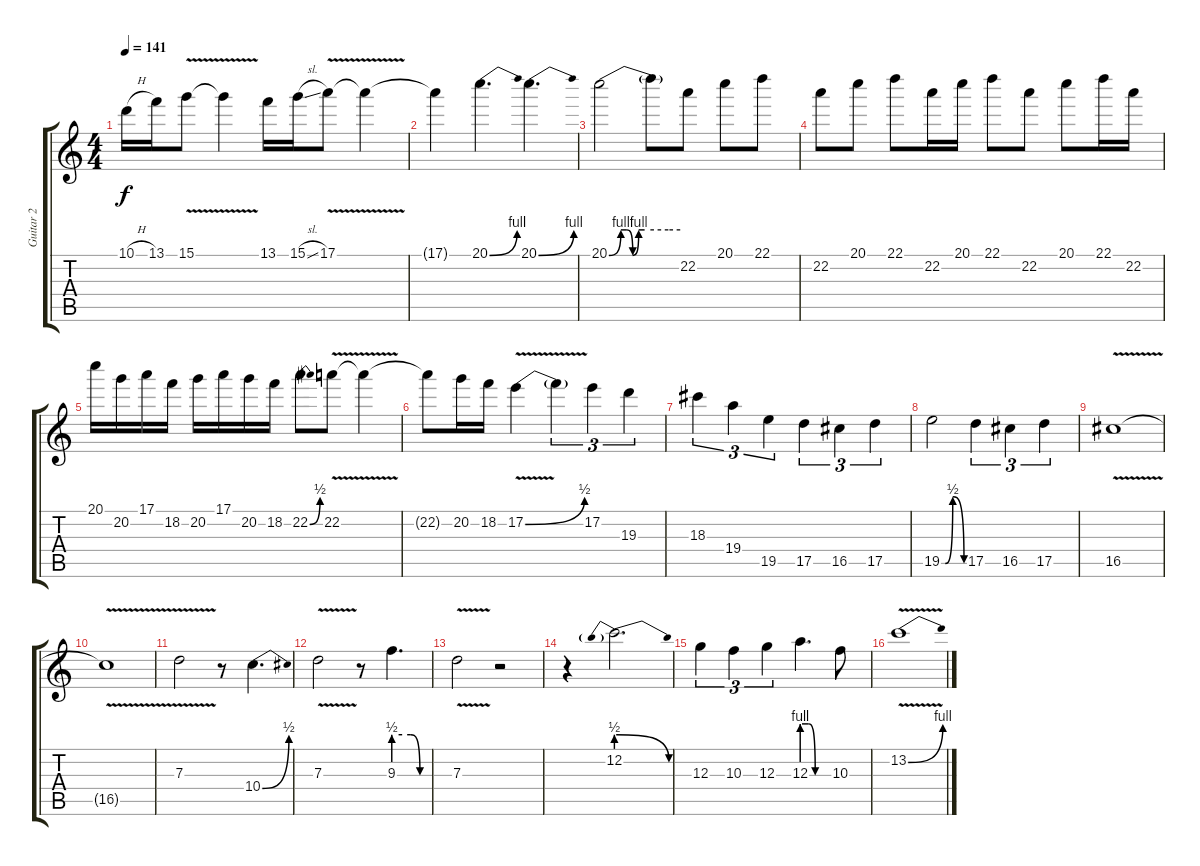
\track ("Guitar 2" "Guitar 2") {instrument overdrivenguitar}
\staff {score tabs}
\tuning (E4 B3 G3 D3 A2 E2) {hide}
\ts (4 4)
\tempo 141
\clef g2
\ks c
10.1{h}.16{dy f} 13.1.16 15.1{v}.8 15.1{t}.4 13.1.16 15.1{sl}.16 17.1{v}.8 17.1{t}.4 |
17.1{t}.4 20.1{be (bend 0 0 60 4)}.4{d} 20.1{be (bend 0 0 60 4)}.4{d} |
20.1{be (custom 0 0 10 4 15 4 20 0 25 4 30 4 50 4 60 4)}.2 20.1{t}.8 22.2.8 20.1.8 22.1.8 |
22.2.8 20.1.8 22.1.8 22.2.16 20.1.16 22.1.8 22.2.8 20.1.8 22.1.16 22.2.16 |
20.1.16 20.2.16 17.1.16 18.2.16 20.2.16 17.1.16 20.2.16 18.2.16 22.2{be (bend 0 0 60 2)}.8 22.2{v}.8 22.2{t}.4 |
22.2{t}.8 20.2.16 18.2.16 17.2{be (bend 0 0 60 2) v}.4 17.2{t}.4{tu (3 2)} 17.2.4{tu (3 2)} 19.3.4{tu (3 2)} |
18.3.4{tu (3 2)} 19.4.4{tu (3 2)} 19.5.4{tu (3 2)} 17.5.4{tu (3 2)} 16.5.4{tu (3 2)} 17.5.4{tu (3 2)} |
19.5{be (custom 0 0 10 0 30 2 60 0)}.2 17.5.4{tu (3 2)} 16.5.4{tu (3 2)} 17.5.4{tu (3 2)} |
16.5{v}.1 |
16.5{t}.1 |
7.3{v}.2 r.8 10.4{be (bend 0 0 60 2)}.4{d} |
7.3{v}.2 r.8 9.3{be (custom 0 2 15 2 30 2 46 0 60 0)}.4{d} |
7.3{v}.2 r.2 |
r.4 12.2{be (prebendrelease 0 2 60 0)}.2{d} |
12.3.4{tu (3 2)} 10.3.4{tu (3 2)} 12.3.4{tu (3 2)} 12.3{be (custom 0 4 15 4 30 0 60 0)}.4{d} 10.3.8 |
13.2{be (bend 0 0 60 4) v}.1
